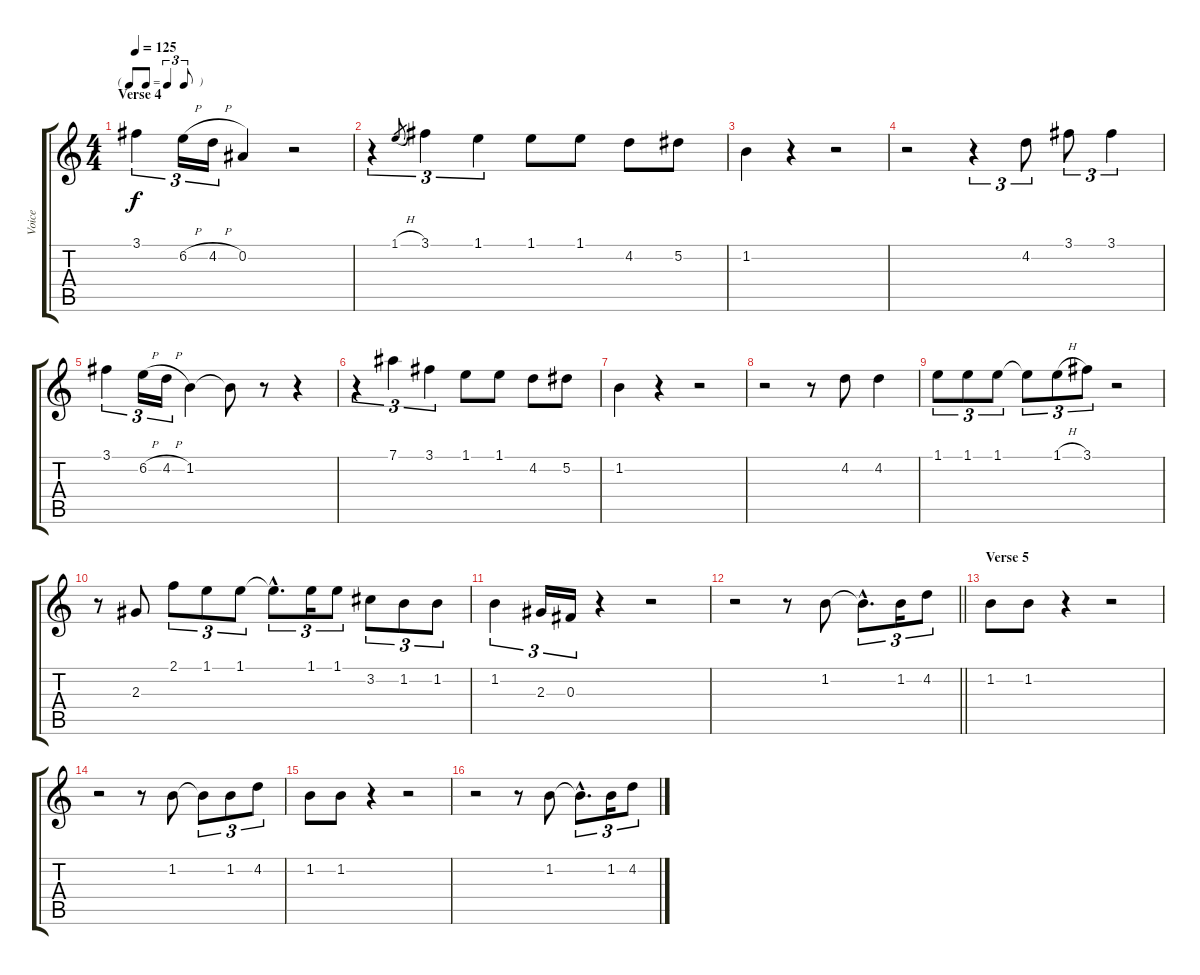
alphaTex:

\track ("Voice" "Voice") {instrument electricguitarjazz}
\staff {score tabs}
\tuning (Eb4 Bb3 Gb3 Db3 Ab2 Eb2) {hide}
\ts (4 4)
\tf triplet8th
\section ("" "Verse 4")
\tempo 125
\clef g2
\ks c
3.1.4{tu (3 2) dy f} 6.2{h}.16{tu (3 2)} 4.2{h}.16{tu (3 2)} 0.2.4 r.2 |
r.4{tu (3 2)} 1.1{h}.8{gr} 3.1.4{tu (3 2)} 1.1.4{tu (3 2)} 1.1.8 1.1.8 4.2.8 5.2.8 |
1.2.4 r.4 r.2 |
r.2 r.4{tu (3 2)} 4.2.8{tu (3 2)} 3.1.8{tu (3 2)} 3.1.4{tu (3 2)} |
3.1.4{tu (3 2)} 6.2{h}.16{tu (3 2)} 4.2{h}.16{tu (3 2)} 1.2.4 1.2{t}.8 r.8 r.4 |
r.4{tu (3 2)} 7.1.4{tu (3 2)} 3.1.4{tu (3 2)} 1.1.8 1.1.8 4.2.8 5.2.8 |
1.2.4 r.4 r.2 |
r.2 r.8 4.2.8 4.2.4 |
1.1.8{tu (3 2)} 1.1.8{tu (3 2)} 1.1.8{tu (3 2)} 1.1{t}.8{tu (3 2)} 1.1{h}.8{tu (3 2)} 3.1.8{tu (3 2)} r.2 |
r.8 2.3.8 2.1.8{tu (3 2)} 1.1.8{tu (3 2)} 1.1.8{tu (3 2)} 1.1{hac t}.8{d tu (3 2)} 1.1.16{tu (3 2)} 1.1.8{tu (3 2)} 3.2.8{tu (3 2)} 1.2.8{tu (3 2)} 1.2.8{tu (3 2)} |
1.2.4{tu (3 2)} 2.3.16{tu (3 2)} 0.3.16{tu (3 2)} r.4 r.2 |
\barLineRight lightlight
r.2 r.8 1.2.8 1.2{hac t}.8{d tu (3 2)} 1.2.16{tu (3 2)} 4.2.8{tu (3 2)} |
\section ("" "Verse 5")
1.2.8 1.2.8 r.4 r.2 |
r.2 r.8 1.2.8 1.2{t}.8{tu (3 2)} 1.2.8{tu (3 2)} 4.2.8{tu (3 2)} |
1.2.8 1.2.8 r.4 r.2 |
r.2 r.8 1.2.8 1.2{hac t}.8{d tu (3 2)} 1.2.16{tu (3 2)} 4.2.8{tu (3 2)}
